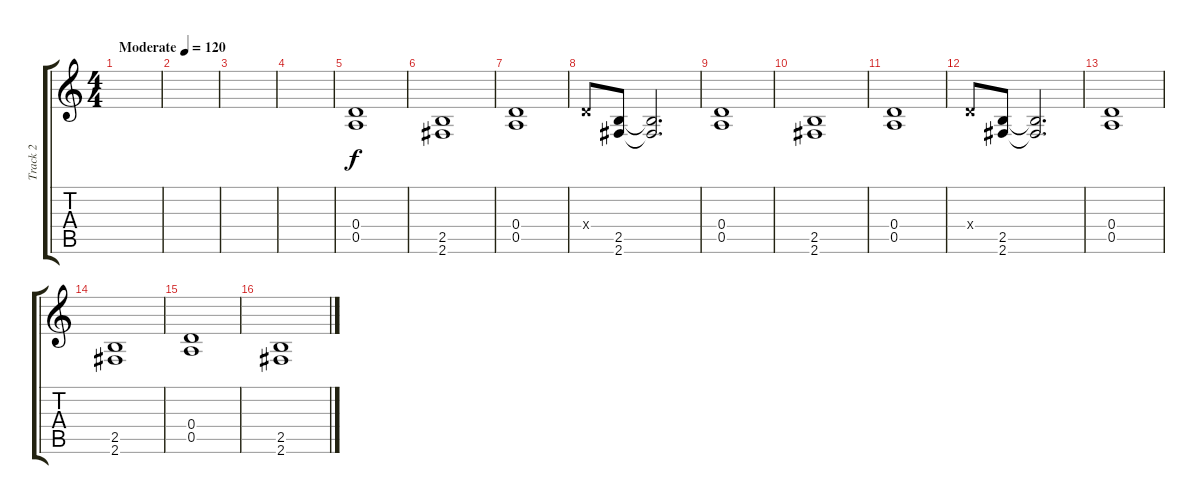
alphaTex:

\track ("Track 2" "Track 2") {instrument distortionguitar}
\staff {score tabs}
\tuning (E4 B3 G3 D3 A2 E2) {hide}
\ts (4 4)
\tempo (120 "Moderate")
\clef g2
\ks c
|
|
|
|
(0.4 0.5).1 |
(2.5 2.6).1 |
(0.4 0.5).1 |
0.4{x}.8 (2.5 2.6).8 (2.5{t} 2.6{t}).2{d} |
(0.4 0.5).1 |
(2.5 2.6).1 |
(0.4 0.5).1 |
0.4{x}.8 (2.5 2.6).8 (2.5{t} 2.6{t}).2{d} |
(0.4 0.5).1 |
(2.5 2.6).1 |
(0.4 0.5).1 |
(2.5 2.6).1
